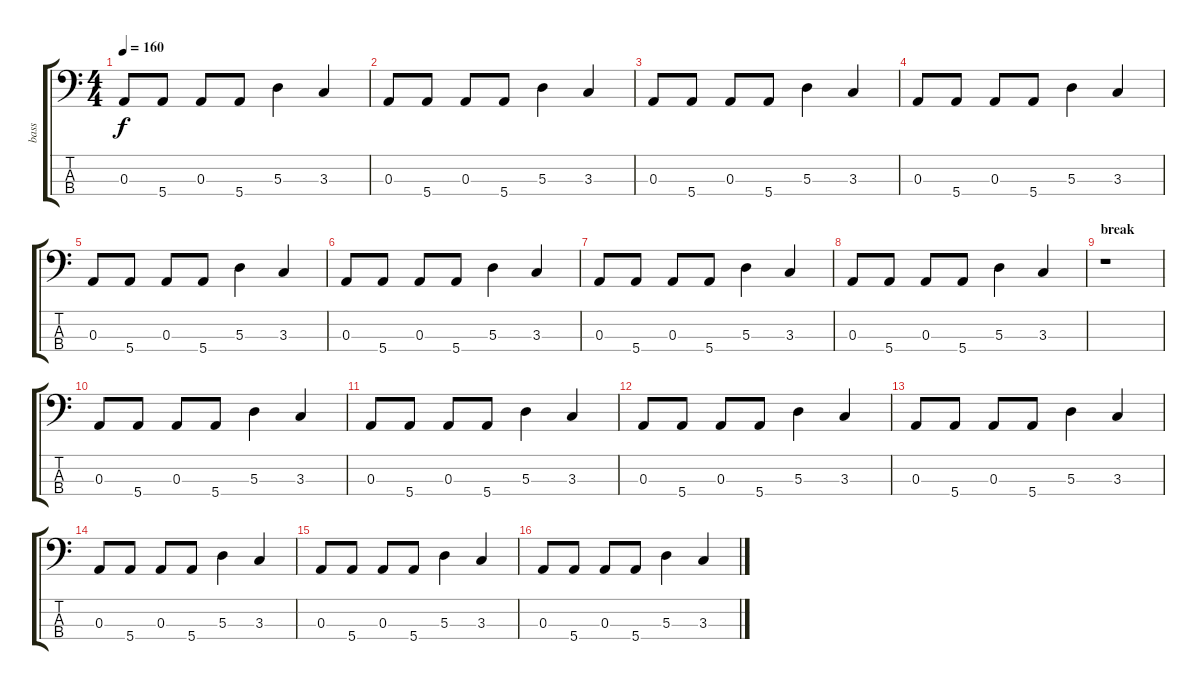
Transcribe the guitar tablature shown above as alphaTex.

\track ("bass" "bass") {instrument electricbassfinger}
\staff {score tabs}
\tuning (G2 D2 A1 E1) {hide}
\ts (4 4)
\tempo 160
\clef f4
\ks c
0.3.8{dy f} 5.4.8 0.3.8 5.4.8 5.3.4 3.3.4 |
0.3.8 5.4.8 0.3.8 5.4.8 5.3.4 3.3.4 |
0.3.8 5.4.8 0.3.8 5.4.8 5.3.4 3.3.4 |
0.3.8 5.4.8 0.3.8 5.4.8 5.3.4 3.3.4 |
0.3.8 5.4.8 0.3.8 5.4.8 5.3.4 3.3.4 |
0.3.8 5.4.8 0.3.8 5.4.8 5.3.4 3.3.4 |
0.3.8 5.4.8 0.3.8 5.4.8 5.3.4 3.3.4 |
0.3.8 5.4.8 0.3.8 5.4.8 5.3.4 3.3.4 |
\section ("" "break")
r.1 |
0.3.8 5.4.8 0.3.8 5.4.8 5.3.4 3.3.4 |
0.3.8 5.4.8 0.3.8 5.4.8 5.3.4 3.3.4 |
0.3.8 5.4.8 0.3.8 5.4.8 5.3.4 3.3.4 |
0.3.8 5.4.8 0.3.8 5.4.8 5.3.4 3.3.4 |
0.3.8 5.4.8 0.3.8 5.4.8 5.3.4 3.3.4 |
0.3.8 5.4.8 0.3.8 5.4.8 5.3.4 3.3.4 |
0.3.8 5.4.8 0.3.8 5.4.8 5.3.4 3.3.4
